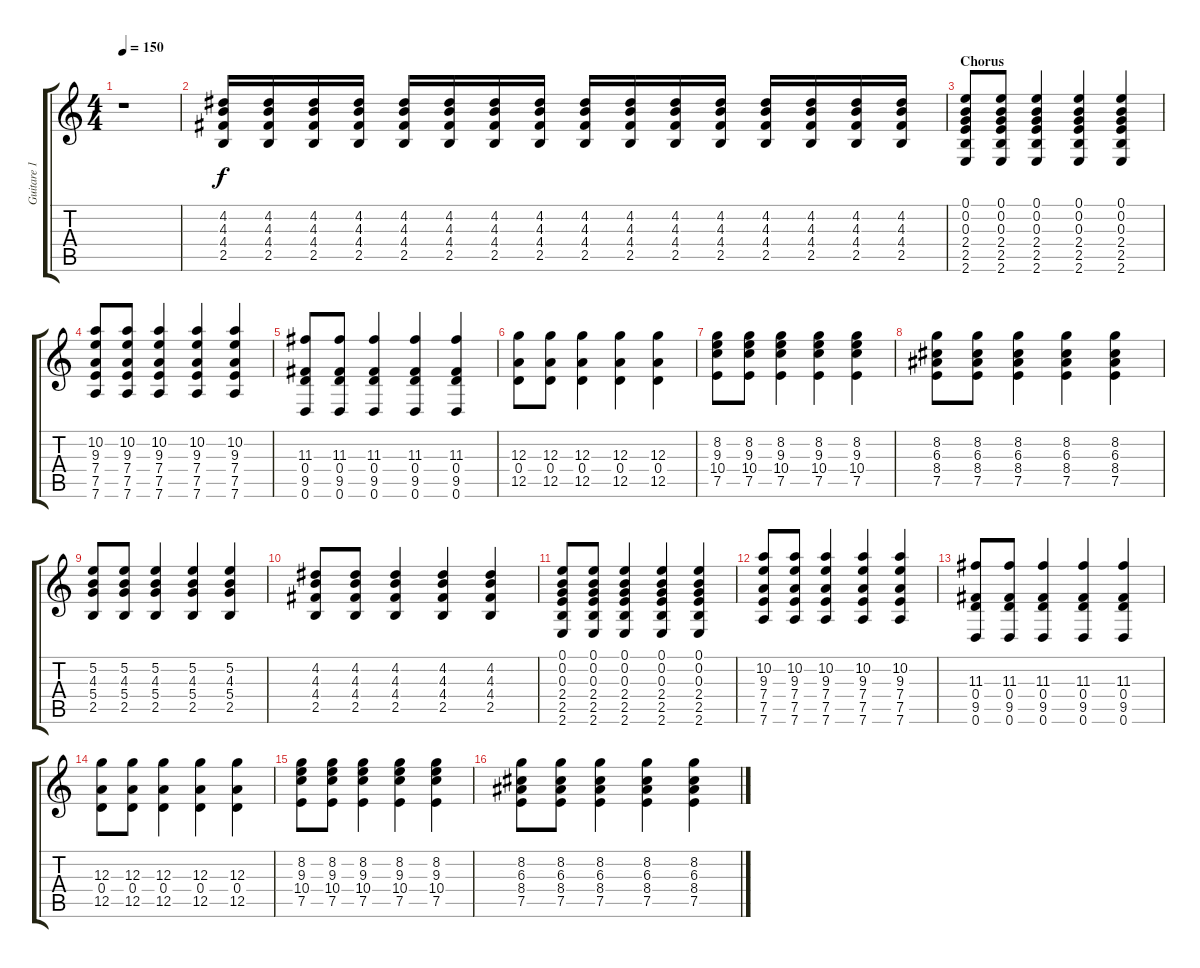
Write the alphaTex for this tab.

\track ("Guitare 1" "Guitare 1") {instrument overdrivenguitar}
\staff {score tabs}
\tuning (E4 B3 G3 D3 A2 D2) {hide}
\ts (4 4)
\tempo 150
\clef g2
\ks c
r.1{dy f} |
(4.2 4.3 4.4 2.5).16 (4.2 4.3 4.4 2.5).16 (4.2 4.3 4.4 2.5).16 (4.2 4.3 4.4 2.5).16 (4.2 4.3 4.4 2.5).16 (4.2 4.3 4.4 2.5).16 (4.2 4.3 4.4 2.5).16 (4.2 4.3 4.4 2.5).16 (4.2 4.3 4.4 2.5).16 (4.2 4.3 4.4 2.5).16 (4.2 4.3 4.4 2.5).16 (4.2 4.3 4.4 2.5).16 (4.2 4.3 4.4 2.5).16 (4.2 4.3 4.4 2.5).16 (4.2 4.3 4.4 2.5).16 (4.2 4.3 4.4 2.5).16 |
\section ("" "Chorus")
(0.1 0.2 0.3 2.4 2.5 2.6).8 (0.1 0.2 0.3 2.4 2.5 2.6).8 (0.1 0.2 0.3 2.4 2.5 2.6).4 (0.1 0.2 0.3 2.4 2.5 2.6).4 (0.1 0.2 0.3 2.4 2.5 2.6).4 |
(10.2 9.3 7.4 7.5 7.6).8 (10.2 9.3 7.4 7.5 7.6).8 (10.2 9.3 7.4 7.5 7.6).4 (10.2 9.3 7.4 7.5 7.6).4 (10.2 9.3 7.4 7.5 7.6).4 |
(11.3 0.4 9.5 0.6).8 (11.3 0.4 9.5 0.6).8 (11.3 0.4 9.5 0.6).4 (11.3 0.4 9.5 0.6).4 (11.3 0.4 9.5 0.6).4 |
(12.3 0.4 12.5).8 (12.3 0.4 12.5).8 (12.3 0.4 12.5).4 (12.3 0.4 12.5).4 (12.3 0.4 12.5).4 |
(8.2 9.3 10.4 7.5).8 (8.2 9.3 10.4 7.5).8 (8.2 9.3 10.4 7.5).4 (8.2 9.3 10.4 7.5).4 (8.2 9.3 10.4 7.5).4 |
(8.2 6.3 8.4 7.5).8 (8.2 6.3 8.4 7.5).8 (8.2 6.3 8.4 7.5).4 (8.2 6.3 8.4 7.5).4 (8.2 6.3 8.4 7.5).4 |
(5.2 4.3 5.4 2.5).8 (5.2 4.3 5.4 2.5).8 (5.2 4.3 5.4 2.5).4 (5.2 4.3 5.4 2.5).4 (5.2 4.3 5.4 2.5).4 |
(4.2 4.3 4.4 2.5).8 (4.2 4.3 4.4 2.5).8 (4.2 4.3 4.4 2.5).4 (4.2 4.3 4.4 2.5).4 (4.2 4.3 4.4 2.5).4 |
(0.1 0.2 0.3 2.4 2.5 2.6).8 (0.1 0.2 0.3 2.4 2.5 2.6).8 (0.1 0.2 0.3 2.4 2.5 2.6).4 (0.1 0.2 0.3 2.4 2.5 2.6).4 (0.1 0.2 0.3 2.4 2.5 2.6).4 |
(10.2 9.3 7.4 7.5 7.6).8 (10.2 9.3 7.4 7.5 7.6).8 (10.2 9.3 7.4 7.5 7.6).4 (10.2 9.3 7.4 7.5 7.6).4 (10.2 9.3 7.4 7.5 7.6).4 |
(11.3 0.4 9.5 0.6).8 (11.3 0.4 9.5 0.6).8 (11.3 0.4 9.5 0.6).4 (11.3 0.4 9.5 0.6).4 (11.3 0.4 9.5 0.6).4 |
(12.3 0.4 12.5).8 (12.3 0.4 12.5).8 (12.3 0.4 12.5).4 (12.3 0.4 12.5).4 (12.3 0.4 12.5).4 |
(8.2 9.3 10.4 7.5).8 (8.2 9.3 10.4 7.5).8 (8.2 9.3 10.4 7.5).4 (8.2 9.3 10.4 7.5).4 (8.2 9.3 10.4 7.5).4 |
(8.2 6.3 8.4 7.5).8 (8.2 6.3 8.4 7.5).8 (8.2 6.3 8.4 7.5).4 (8.2 6.3 8.4 7.5).4 (8.2 6.3 8.4 7.5).4
